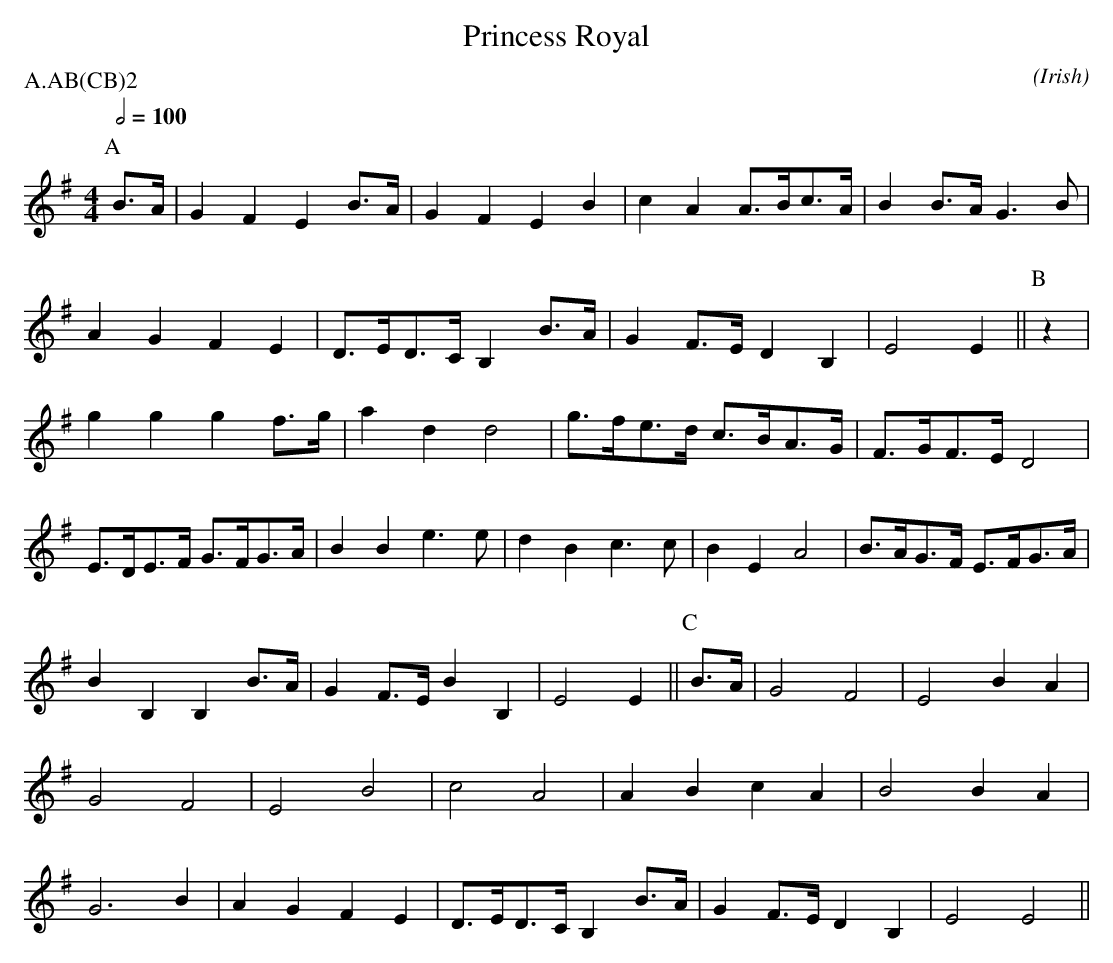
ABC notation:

X:1
T:Princess Royal
M:4/4
C:
O:Irish
P:A.AB(CB)2
K:Em
Q:1/2=100
P:A
B>A | G2  F2 E2 B>A | G2  F2  E2  B2  | c2 A2  A>Bc>A | B2 B>A  G3 \
B   | A2  G2 F2 E2  | D>ED>C  B,2 B>A | G2 F>E D2 B,2 | E4      E2 ||\
P:B
z2  | g2  g2 g2 f>g | a2  d2  d4      | g>fe>d c>BA>G | F>GF>E  D4 |\
      E>DE>F G>FG>A | B2  B2  e3  e   | d2 B2  c3 c   | B2 E2   A4 |\
      B>AG>F E>FG>A | B2  B,2 B,2 B>A | G2 F>E B2 B,2 | E4      E2 ||\
P:C
B>A | G4     F4     | E4      B2  A2  | G4     F4     | E4      B4 |\
      c4     A4     | A2  B2  c2  A2  | B4     B2 A2  | G6      B2 |\
      A2  G2 F2 E2  | D>ED>C  B,2 B>A | G2 F>E D2 B,2 | E4      E4 ||
